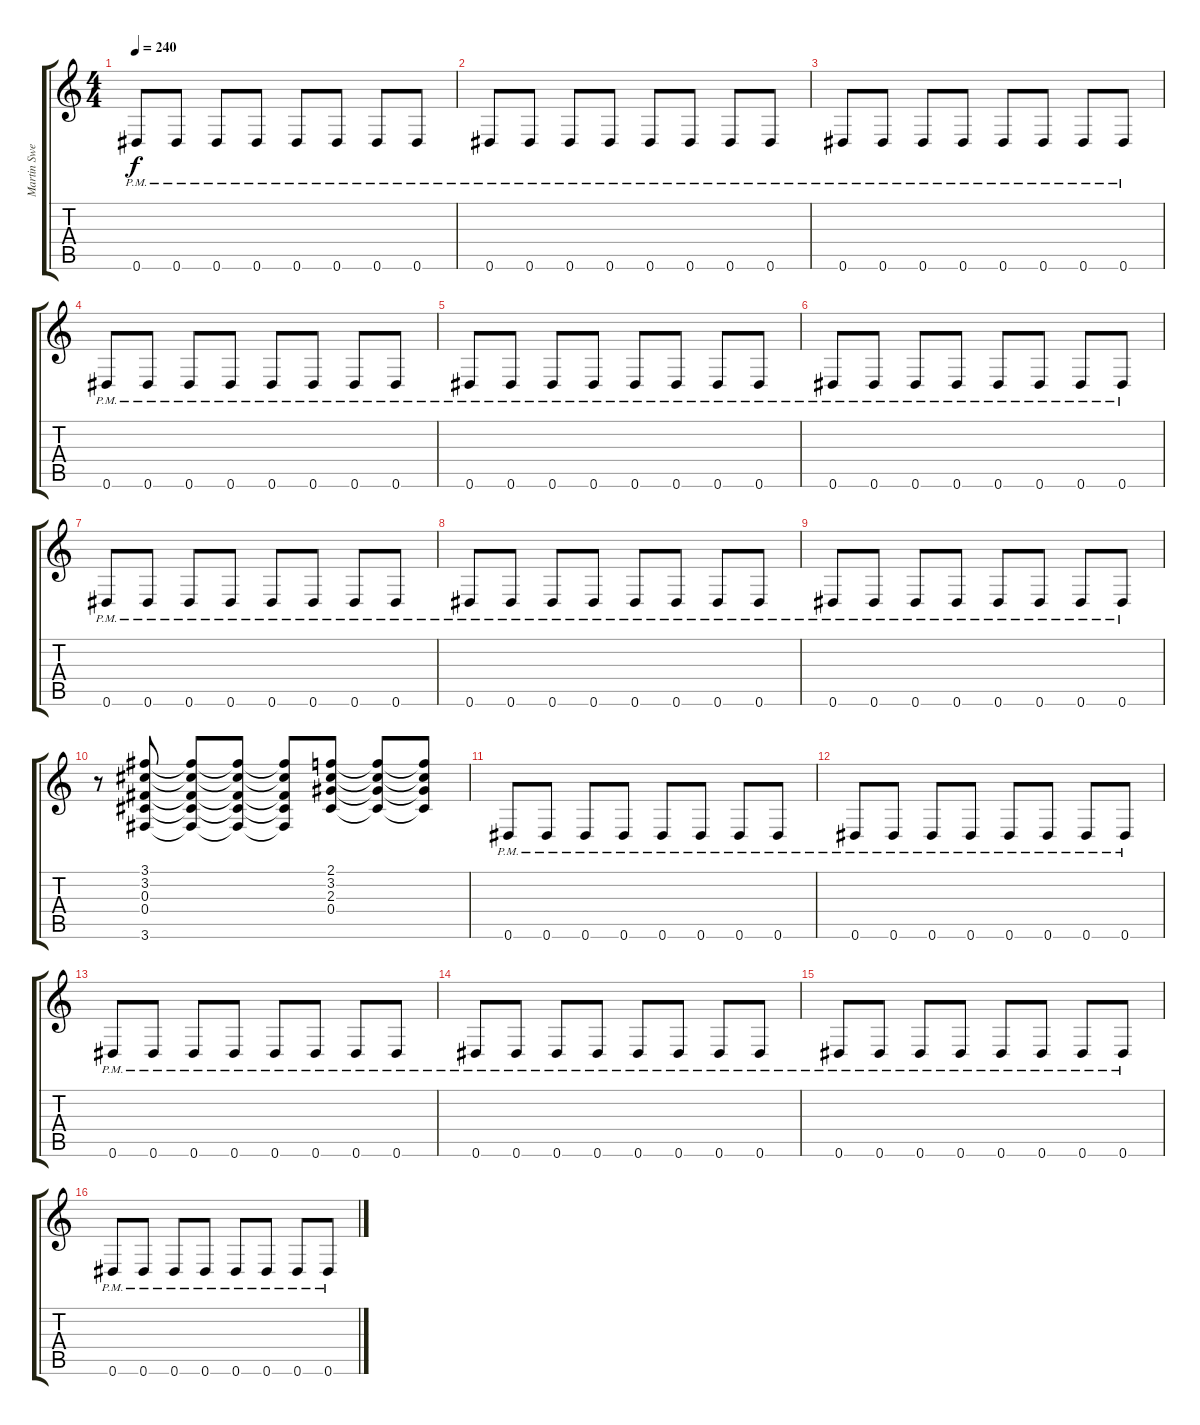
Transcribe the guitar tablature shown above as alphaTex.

\track ("Martin Sweet (Main Guitar)" "Martin Swe") {instrument distortionguitar}
\staff {score tabs}
\tuning (Eb4 Bb3 Gb3 Db3 Ab2 Eb2) {hide}
\ts (4 4)
\tempo 240
\clef g2
\ks c
0.6{pm}.8{dy f} 0.6{pm}.8 0.6{pm}.8 0.6{pm}.8 0.6{pm}.8 0.6{pm}.8 0.6{pm}.8 0.6{pm}.8 |
0.6{pm}.8 0.6{pm}.8 0.6{pm}.8 0.6{pm}.8 0.6{pm}.8 0.6{pm}.8 0.6{pm}.8 0.6{pm}.8 |
0.6{pm}.8 0.6{pm}.8 0.6{pm}.8 0.6{pm}.8 0.6{pm}.8 0.6{pm}.8 0.6{pm}.8 0.6{pm}.8 |
0.6{pm}.8 0.6{pm}.8 0.6{pm}.8 0.6{pm}.8 0.6{pm}.8 0.6{pm}.8 0.6{pm}.8 0.6{pm}.8 |
0.6{pm}.8 0.6{pm}.8 0.6{pm}.8 0.6{pm}.8 0.6{pm}.8 0.6{pm}.8 0.6{pm}.8 0.6{pm}.8 |
0.6{pm}.8 0.6{pm}.8 0.6{pm}.8 0.6{pm}.8 0.6{pm}.8 0.6{pm}.8 0.6{pm}.8 0.6{pm}.8 |
0.6{pm}.8 0.6{pm}.8 0.6{pm}.8 0.6{pm}.8 0.6{pm}.8 0.6{pm}.8 0.6{pm}.8 0.6{pm}.8 |
0.6{pm}.8 0.6{pm}.8 0.6{pm}.8 0.6{pm}.8 0.6{pm}.8 0.6{pm}.8 0.6{pm}.8 0.6{pm}.8 |
0.6{pm}.8 0.6{pm}.8 0.6{pm}.8 0.6{pm}.8 0.6{pm}.8 0.6{pm}.8 0.6{pm}.8 0.6{pm}.8 |
r.8 (3.1 3.2 0.3 0.4 3.6).8 (3.1{t} 3.2{t} 0.3{t} 0.4{t} 3.6{t}).8 (3.1{t} 3.2{t} 0.3{t} 0.4{t} 3.6{t}).8 (3.1{t} 3.2{t} 0.3{t} 0.4{t} 3.6{t}).8 (2.1 3.2 2.3 0.4).8 (2.1{t} 3.2{t} 2.3{t} 0.4{t}).8 (2.1{t} 3.2{t} 2.3{t} 0.4{t}).8 |
0.6{pm}.8 0.6{pm}.8 0.6{pm}.8 0.6{pm}.8 0.6{pm}.8 0.6{pm}.8 0.6{pm}.8 0.6{pm}.8 |
0.6{pm}.8 0.6{pm}.8 0.6{pm}.8 0.6{pm}.8 0.6{pm}.8 0.6{pm}.8 0.6{pm}.8 0.6{pm}.8 |
0.6{pm}.8 0.6{pm}.8 0.6{pm}.8 0.6{pm}.8 0.6{pm}.8 0.6{pm}.8 0.6{pm}.8 0.6{pm}.8 |
0.6{pm}.8 0.6{pm}.8 0.6{pm}.8 0.6{pm}.8 0.6{pm}.8 0.6{pm}.8 0.6{pm}.8 0.6{pm}.8 |
0.6{pm}.8 0.6{pm}.8 0.6{pm}.8 0.6{pm}.8 0.6{pm}.8 0.6{pm}.8 0.6{pm}.8 0.6{pm}.8 |
0.6{pm}.8 0.6{pm}.8 0.6{pm}.8 0.6{pm}.8 0.6{pm}.8 0.6{pm}.8 0.6{pm}.8 0.6{pm}.8
